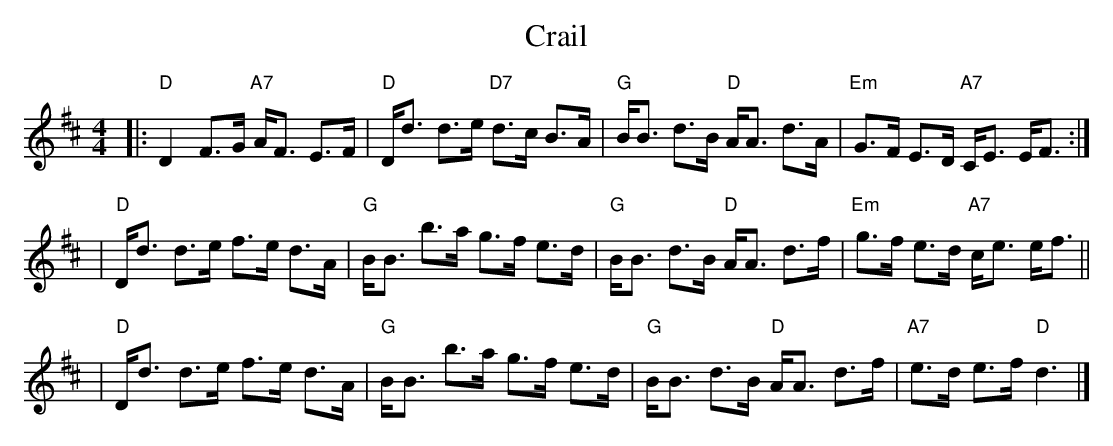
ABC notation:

X:1
T: Crail
K: D
M: 4/4
L: 1/16
|: "D"D4 F3G "A7"AF3 E3F | "D"Dd3 d3e "D7"d3c B3A | "G"BB3 d3B "D"AA3 d3A | "Em"G3F E3D "A7"CE3 EF3 :|
| "D"Dd3 d3e f3e d3A | "G"BB3 b3a g3f e3d | "G"BB3 d3B "D"AA3 d3f | "Em"g3f e3d "A7"ce3 ef3 ||
| "D"Dd3 d3e f3e d3A | "G"BB3 b3a g3f e3d | "G"BB3 d3B "D"AA3 d3f | "A7"e3d e3f "D"d6 |]
